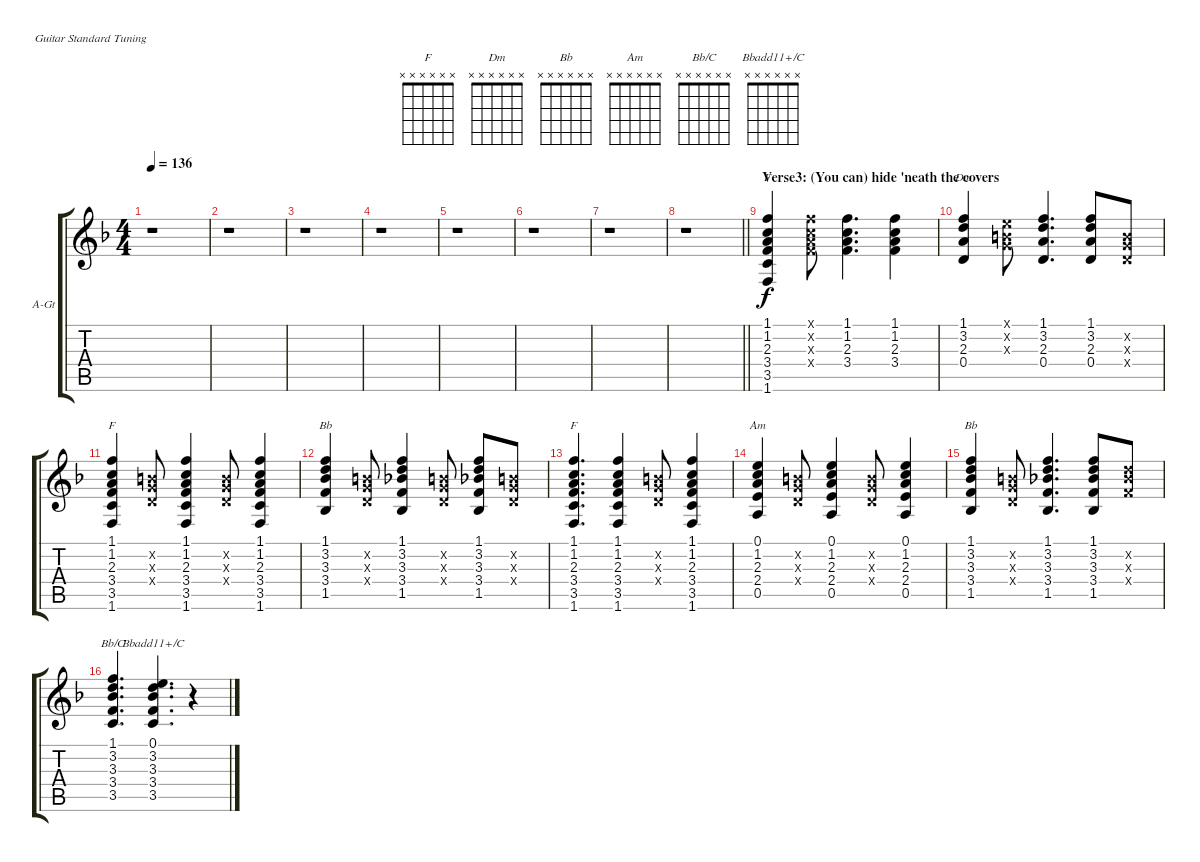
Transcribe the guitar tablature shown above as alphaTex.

\bracketExtendMode groupsimilarinstruments
\firstSystemTrackNameOrientation horizontal
\otherSystemsTrackNameOrientation horizontal
\track ("Acoustic Guitar" "A-Gt") {instrument acousticguitarsteel}
\staff {score tabs}
\tuning (E4 B3 G3 D3 A2 E2)
\chord ("F" x x x x x x)
\chord ("Dm" x x x x x x)
\chord ("Bb" x x x x x x)
\chord ("Am" x x x x x x)
\chord ("Bb/C" x x x x x x)
\chord ("Bbadd11+/C" x x x x x x)
\ts (4 4)
\tempo 136
\clef g2
\ks f
r.1{dy f} |
r.1 |
r.1 |
r.1 |
r.1 |
r.1 |
r.1 |
\barLineRight lightlight
r.1 |
\section ("" "Verse3: (You can) hide 'neath the covers")
(1.1 1.2 2.3 3.4 3.5 1.6).4{ch "F"} (1.1{x} 1.2{x} 2.3{x} 3.4{x}).8 (1.1 1.2 2.3 3.4).4{d} (1.1 1.2 2.3 3.4).4 |
(1.1 3.2 2.3 0.4).4{ch "Dm"} (0.1{x} 0.2{x} 0.3{x}).8 (1.1 3.2 2.3 0.4).4{d} (1.1 3.2 2.3 0.4).8 (0.2{x} 0.3{x} 0.4{x}).8 |
(1.1 1.2 2.3 3.4 3.5 1.6).4{ch "F"} (0.2{x} 0.3{x} 0.4{x}).8 (1.1 1.2 2.3 3.4 3.5 1.6).4 (0.2{x} 0.3{x} 0.4{x}).8 (1.1 1.2 2.3 3.4 3.5 1.6).4 |
(1.1 3.2 3.3 3.4 1.5).4{ch "Bb"} (0.2{x} 0.3{x} 0.4{x}).8 (1.1 3.2 3.3 3.4 1.5).4 (0.2{x} 0.3{x} 0.4{x}).8 (1.1 3.2 3.3 3.4 1.5).8 (0.2{x} 0.3{x} 0.4{x}).8 |
(1.1 1.2 2.3 3.4 3.5 1.6).4{d ch "F"} (1.1 1.2 2.3 3.4 3.5 1.6).4 (0.2{x} 0.3{x} 0.4{x}).8 (1.1 1.2 2.3 3.4 3.5 1.6).4 |
(0.1 1.2 2.3 2.4 0.5).4{ch "Am"} (0.2{x} 0.3{x} 0.4{x}).8 (0.1 1.2 2.3 2.4 0.5).4 (0.2{x} 0.3{x} 0.4{x}).8 (0.1 1.2 2.3 2.4 0.5).4 |
(1.1 3.2 3.3 3.4 1.5).4{ch "Bb"} (0.2{x} 0.3{x} 0.4{x}).8 (1.1 3.2 3.3 3.4 1.5).4{d} (1.1 3.2 3.3 3.4 1.5).8 (3.2{x} 3.3{x} 3.4{x}).8 |
(1.1 3.2 3.3 3.4 3.5).4{d ch "Bb/C"} (0.1 3.2 3.3 3.4 3.5).4{d ch "Bbadd11+/C"} r.4
